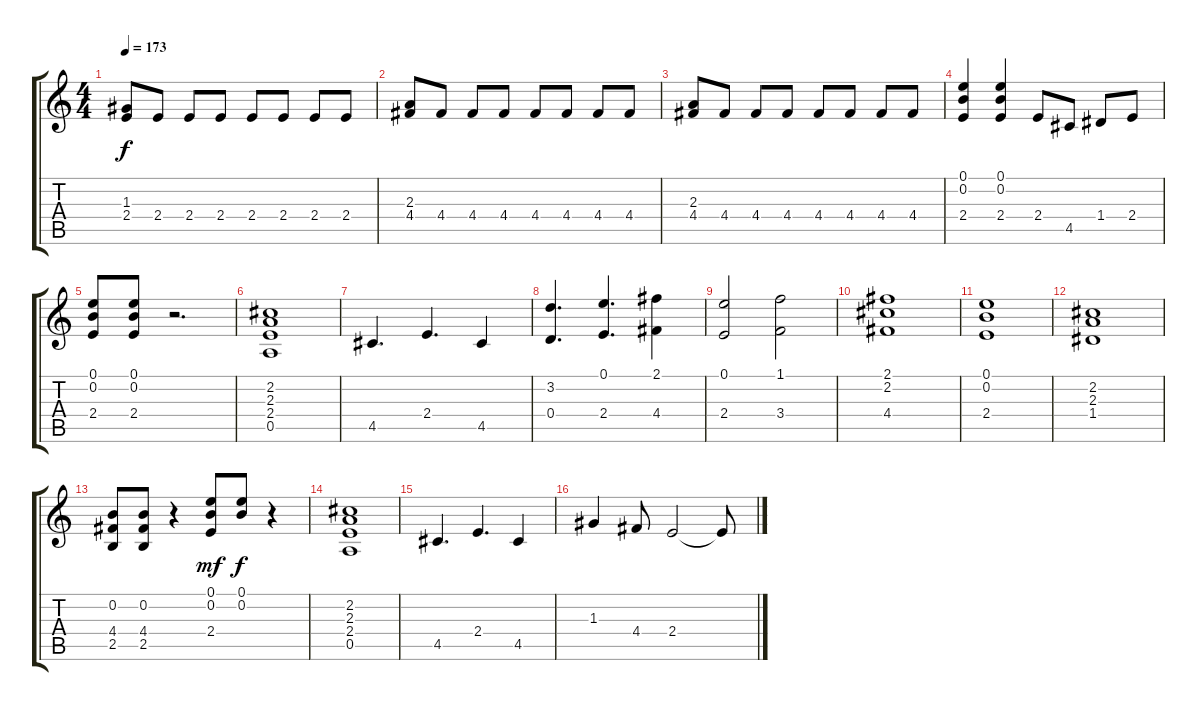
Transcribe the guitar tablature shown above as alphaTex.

\track "" {instrument distortionguitar}
\staff {score tabs}
\tuning (E4 B3 G3 D3 A2 E2) {hide}
\ts (4 4)
\tempo 173
\clef g2
\ks c
(1.3 2.4).8{dy f} 2.4.8 2.4.8 2.4.8 2.4.8 2.4.8 2.4.8 2.4.8 |
(2.3 4.4).8 4.4.8 4.4.8 4.4.8 4.4.8 4.4.8 4.4.8 4.4.8 |
(2.3 4.4).8 4.4.8 4.4.8 4.4.8 4.4.8 4.4.8 4.4.8 4.4.8 |
(0.1 0.2 2.4).4 (0.1 0.2 2.4).4 2.4.8 4.5.8 1.4.8 2.4.8 |
(0.1 0.2 2.4).8 (0.1 0.2 2.4).8 r.2{d} |
(2.2 2.3 2.4 0.5).1 |
4.5.4{d} 2.4.4{d} 4.5.4 |
(3.2 0.4).4{d} (0.1 2.4).4{d} (2.1 4.4).4 |
(0.1 2.4).2 (1.1 3.4).2 |
(2.1 2.2 4.4).1 |
(0.1 0.2 2.4).1 |
(2.2 2.3 1.4).1 |
(0.2 4.4 2.5).8 (0.2 4.4 2.5).8 r.4 (0.1 0.2 2.4).8{dy mf} (0.1 0.2).8{dy f} r.4 |
(2.2 2.3 2.4 0.5).1 |
4.5.4{d} 2.4.4{d} 4.5.4 |
1.3.4 4.4.8 2.4.2 2.4{t}.8
